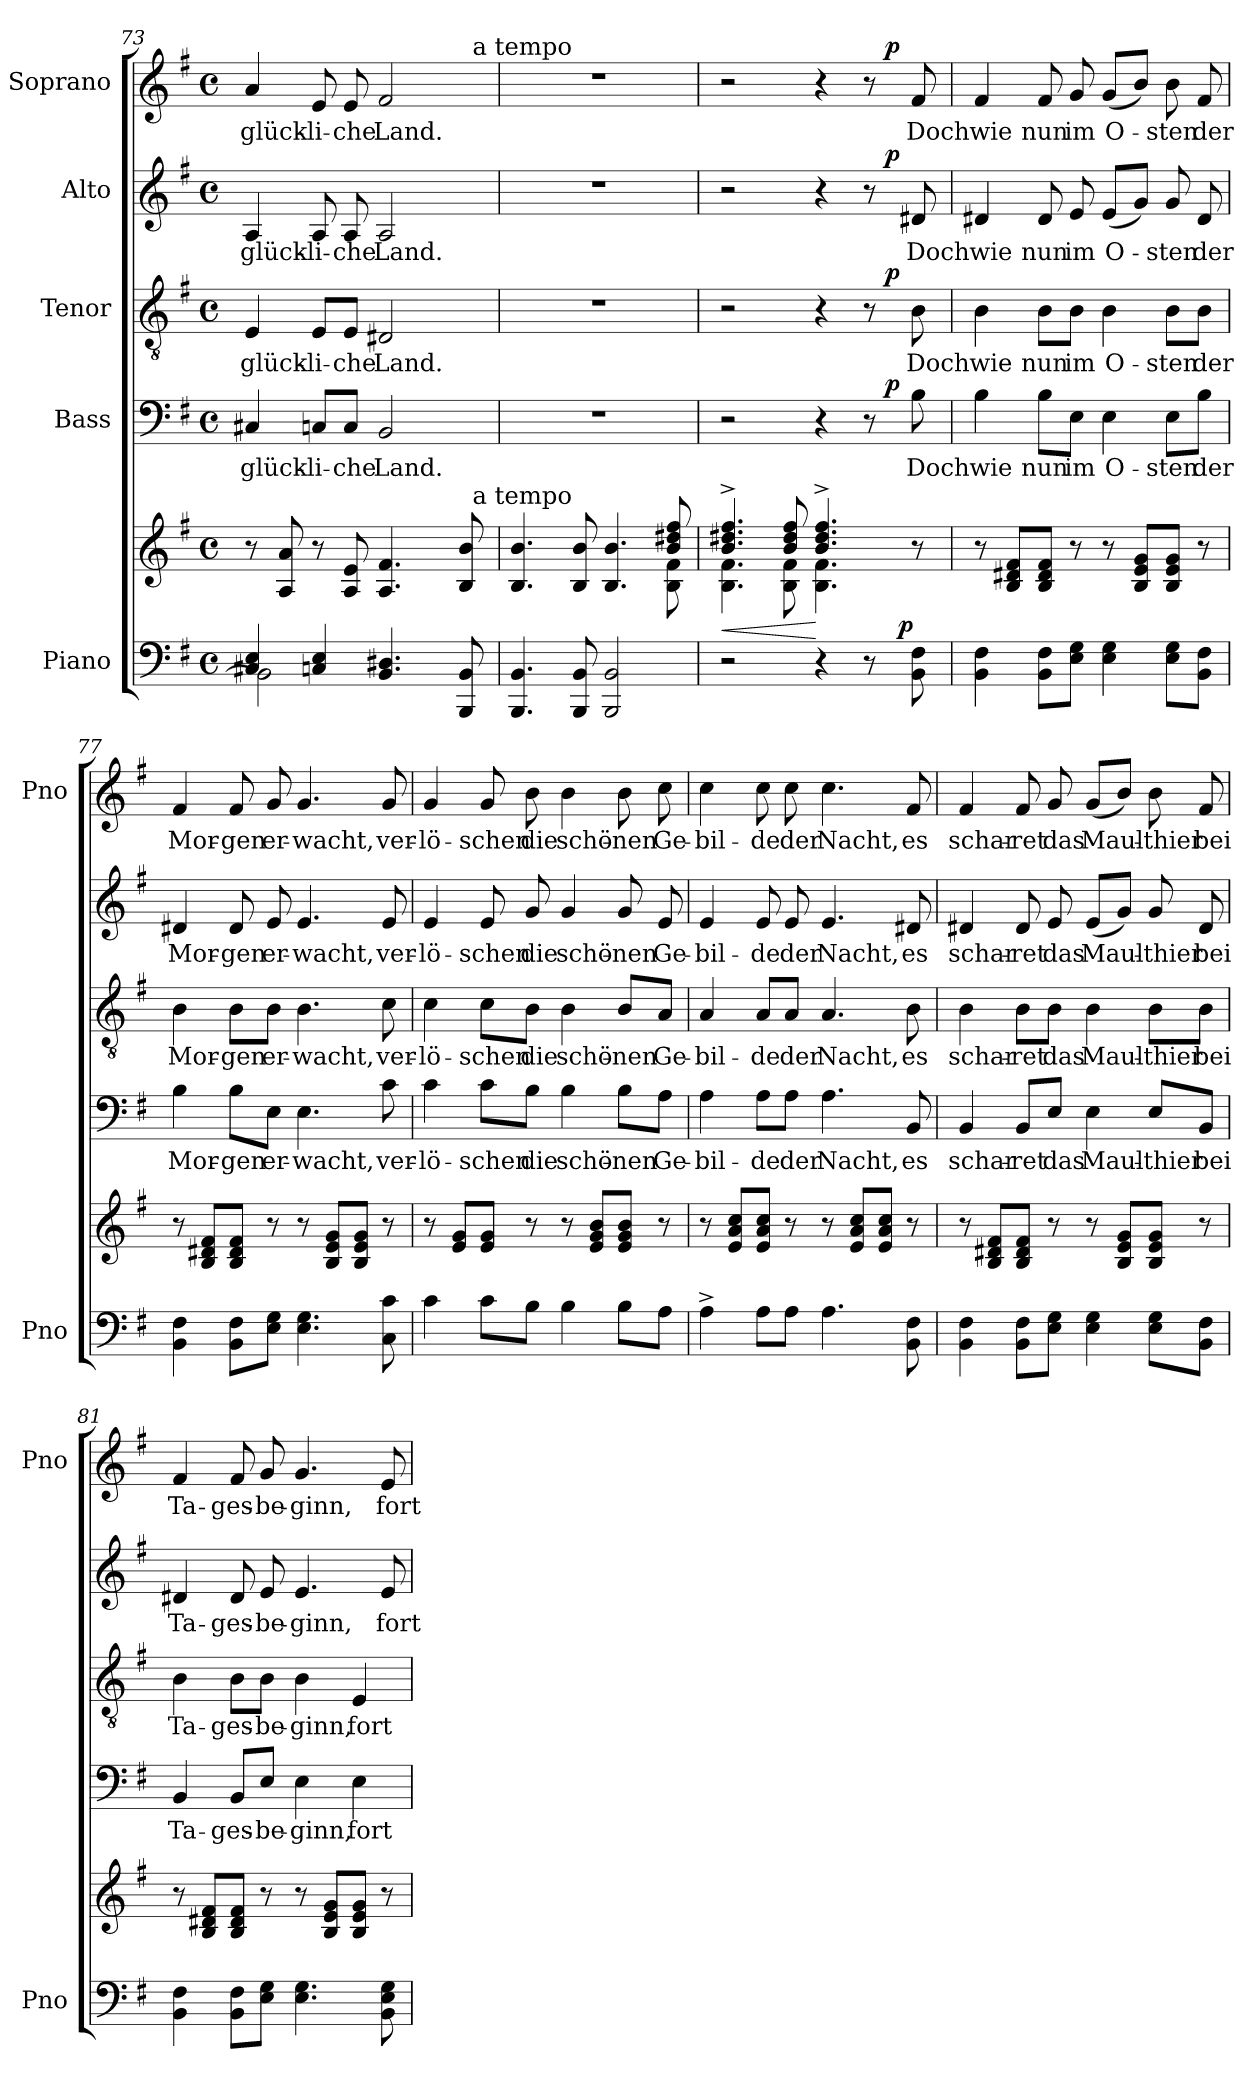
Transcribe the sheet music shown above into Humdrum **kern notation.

**kern	**kern	**dynam	**kern	**text	**dynam	**kern	**text	**dynam	**kern	**text	**dynam	**kern	**text	**dynam
*part5	*part5	*part5	*part4	*part4	*part4	*part3	*part3	*part3	*part2	*part2	*part2	*part1	*part1	*part1
*staff6	*staff5	*staff5/6	*staff4	*staff4	*staff4	*staff3	*staff3	*staff3	*staff2	*staff2	*staff2	*staff1	*staff1	*staff1
*I"Piano	*	*	*I"Bass	*	*	*I"Tenor	*	*	*I"Alto	*	*	*I"Soprano	*	*
*I'Pno	*	*	*	*	*	*	*	*	*	*	*	*I'Pno	*	*
*clefF4	*clefG2	*	*clefF4	*	*	*clefGv2	*	*	*clefG2	*	*	*clefG2	*	*
*k[f#]	*k[f#]	*	*k[f#]	*	*	*k[f#]	*	*	*k[f#]	*	*	*k[f#]	*	*
*e:	*e:	*	*e:	*	*	*e:	*	*	*e:	*	*	*e:	*	*
*M4/4	*M4/4	*	*M4/4	*	*	*M4/4	*	*	*M4/4	*	*	*M4/4	*	*
*met(c)	*met(c)	*	*met(c)	*	*	*met(c)	*	*	*met(c)	*	*	*met(c)	*	*
=73	=73	=73	=73	=73	=73	=73	=73	=73	=73	=73	=73	=73	=73	=73
*^	*^	*	*	*	*	*	*	*	*	*	*	*^	*	*
4C#X/ 4E/	2BB\]	8r	2ryy	.	4C#X/	glück-	.	4E/	glück-	.	4A/	glück-	.	4a/	2ryy	glück-	.
.	.	8A/ 8a/	.	.	.	.	.	.	.	.	.	.	.	.	.	.	.
4Cn/ 4E/	.	8r	.	.	8Cn/L	-li-	.	8E/L	-li-	.	8A/	-li-	.	8e/	.	-li-	.
.	.	8A/ 8e/	.	.	8C/J	-che	.	8E/J	-che	.	8A/	-che	.	8e/	.	-che	.
4.BB/ 4.D#X/	2ryy	4.A/ 4.f#/	4ryy	.	2BB/	Land.	.	2D#X/	Land.	.	2A/	Land.	.	2f#/	4ryy	Land.	.
.	.	.	8ryy	.	.	.	.	.	.	.	.	.	.	.	8ryy	.	.
8BBB/ 8BB/	.	8B/ 8b/	32ryy	.	.	.	.	.	.	.	.	.	.	.	32ryy	.	.
!	!	!	!	!	!	!	!	!	!	!	!	!	!	!	!LO:TX:a:t=a tempo	!	!
!	!	!	!LO:TX:a:t=a tempo	!	!	!	!	!	!	!	!	!	!	!	!	!	!
.	.	.	16.ryy	.	.	.	.	.	.	.	.	.	.	.	16.ryy	.	.
*v	*v	*	*	*	*	*	*	*	*	*	*	*	*	*v	*v	*	*
=74	=74	=74	=74	=74	=74	=74	=74	=74	=74	=74	=74	=74	=74	=74	=74
4.BBB/ 4.BB/	4.B/ 4.b/	2..ryy	.	1r	.	.	1r	.	.	1r	.	.	1r	.	.
8BBB/ 8BB/	8B/ 8b/	.	.	.	.	.	.	.	.	.	.	.	.	.	.
2BBB/ 2BB/	4.B/ 4.b/	.	.	.	.	.	.	.	.	.	.	.	.	.	.
.	8b/ 8dd#X/ 8ff#/	8B\ 8f#\	.	.	.	.	.	.	.	.	.	.	.	.	.
=75	=75	=75	=75	=75	=75	=75	=75	=75	=75	=75	=75	=75	=75	=75	=75
!	!	!	!LO:HP:b	!	!	!	!	!	!	!	!	!	!	!	!
*^	*	*	*	*^	*	*	*^	*	*	*^	*	*	*^	*	*
2r	2ryy	4.b/^> 4.dd#X/^> 4.ff#/^>	4.B\ 4.f#\	<	2r	2ryy	.	.	2r	2ryy	.	.	2r	2ryy	.	.	2r	2ryy	.	.
.	.	8b/ 8dd#/ 8ff#/	8B\ 8f#\	.	.	.	.	.	.	.	.	.	.	.	.	.	.	.	.	.
4r	4ryy	4.b/^> 4.dd#/^> 4.ff#/^>	4.B\ 4.f#\	[	4r	4ryy	.	.	4r	4ryy	.	.	4r	4ryy	.	.	4r	4ryy	.	.
8r	16.ryy	.	.	.	8r	16ryy	.	.	8r	16ryy	.	.	8r	16ryy	.	.	8r	16ryy	.	.
!	!	!	!	!	!	!	!	!LO:DY:a	!	!	!	!LO:DY:a	!	!	!	!LO:DY:a	!	!	!	!LO:DY:a
.	.	.	.	.	.	8.ryy	.	p	.	8.ryy	.	p	.	8.ryy	.	p	.	8.ryy	.	p
!	!	!	!	!LO:DY:a=2	!	!	!	!	!	!	!	!	!	!	!	!	!	!	!	!
.	8ryy	.	.	p	.	.	.	.	.	.	.	.	.	.	.	.	.	.	.	.
8BB\ 8F#\	.	8r	8ryy	.	8B\	.	Doch	.	8B\	.	Doch	.	8d#X/	.	Doch	.	8f#/	.	Doch	.
.	32ryy	.	.	.	.	.	.	.	.	.	.	.	.	.	.	.	.	.	.	.
*v	*v	*	*	*	*v	*v	*	*	*v	*v	*	*	*v	*v	*	*	*v	*v	*	*
*	*v	*v	*	*	*	*	*	*	*	*	*	*	*	*	*
=76	=76	=76	=76	=76	=76	=76	=76	=76	=76	=76	=76	=76	=76	=76
4BB\ 4F#\	8r	.	4B\	wie	.	4B\	wie	.	4d#X/	wie	.	4f#/	wie	.
.	8B/ 8d#X/ 8f#/L	.	.	.	.	.	.	.	.	.	.	.	.	.
8BB\ 8F#\L	8B/ 8d#/ 8f#/J	.	8B\L	nun	.	8B\L	nun	.	8d#/	nun	.	8f#/	nun	.
8E\ 8G\J	8r	.	8E\J	im	.	8B\J	im	.	8e/	im	.	8g/	im	.
4E\ 4G\	8r	.	4E\	O-	.	4B\	O-	.	(8e/L	O-	.	(8g/L	O-	.
.	8B/ 8e/ 8g/L	.	.	.	.	.	.	.	8g/J)	.	.	8b/J)	.	.
8E\ 8G\L	8B/ 8e/ 8g/J	.	8E\L	-sten	.	8B\L	-sten	.	8g/	-sten	.	8b\	-sten	.
8BB\ 8F#\J	8r	.	8B\J	der	.	8B\J	der	.	8d#/	der	.	8f#/	der	.
!!LO:LB:g=z
=77	=77	=77	=77	=77	=77	=77	=77	=77	=77	=77	=77	=77	=77	=77
4BB\ 4F#\	8r	.	4B\	Mor-	.	4B\	Mor-	.	4d#X/	Mor-	.	4f#/	Mor-	.
.	8B/ 8d#X/ 8f#/L	.	.	.	.	.	.	.	.	.	.	.	.	.
8BB\ 8F#\L	8B/ 8d#/ 8f#/J	.	8B\L	-gen	.	8B\L	-gen	.	8d#/	-gen	.	8f#/	-gen	.
8E\ 8G\J	8r	.	8E\J	er-	.	8B\J	er-	.	8e/	er-	.	8g/	er-	.
4.E\ 4.G\	8r	.	4.E\	-wacht,	.	4.B\	-wacht,	.	4.e/	-wacht,	.	4.g/	-wacht,	.
.	8B/ 8e/ 8g/L	.	.	.	.	.	.	.	.	.	.	.	.	.
.	8B/ 8e/ 8g/J	.	.	.	.	.	.	.	.	.	.	.	.	.
8C\ 8c\	8r	.	8c\	ver-	.	8c\	ver-	.	8e/	ver-	.	8g/	ver-	.
=78	=78	=78	=78	=78	=78	=78	=78	=78	=78	=78	=78	=78	=78	=78
4c\	8r	.	4c\	-lö-	.	4c\	-lö-	.	4e/	-lö-	.	4g/	-lö-	.
.	8e/ 8g/L	.	.	.	.	.	.	.	.	.	.	.	.	.
8c\L	8e/ 8g/J	.	8c\L	-schen	.	8c\L	-schen	.	8e/	-schen	.	8g/	-schen	.
8B\J	8r	.	8B\J	die	.	8B\J	die	.	8g/	die	.	8b\	die	.
4B\	8r	.	4B\	schö-	.	4B\	schö-	.	4g/	schö-	.	4b\	schö-	.
.	8e/ 8g/ 8b/L	.	.	.	.	.	.	.	.	.	.	.	.	.
8B\L	8e/ 8g/ 8b/J	.	8B\L	-nen	.	8B/L	-nen	.	8g/	-nen	.	8b\	-nen	.
8A\J	8r	.	8A\J	Ge-	.	8A/J	Ge-	.	8e/	Ge-	.	8cc\	Ge-	.
=79	=79	=79	=79	=79	=79	=79	=79	=79	=79	=79	=79	=79	=79	=79
4A^>\	8r	.	4A\	-bil-	.	4A/	-bil-	.	4e/	-bil-	.	4cc\	-bil-	.
.	8e/ 8a/ 8cc/L	.	.	.	.	.	.	.	.	.	.	.	.	.
8A\L	8e/ 8a/ 8cc/J	.	8A\L	-de	.	8A/L	-de	.	8e/	-de	.	8cc\	-de	.
8A\J	8r	.	8A\J	der	.	8A/J	der	.	8e/	der	.	8cc\	der	.
4.A\	8r	.	4.A\	Nacht,	.	4.A/	Nacht,	.	4.e/	Nacht,	.	4.cc\	Nacht,	.
.	8e/ 8a/ 8cc/L	.	.	.	.	.	.	.	.	.	.	.	.	.
.	8e/ 8a/ 8cc/J	.	.	.	.	.	.	.	.	.	.	.	.	.
8BB\ 8F#\	8r	.	8BB/	es	.	8B\	es	.	8d#X/	es	.	8f#/	es	.
=80	=80	=80	=80	=80	=80	=80	=80	=80	=80	=80	=80	=80	=80	=80
4BB\ 4F#\	8r	.	4BB/	schar-	.	4B\	schar-	.	4d#X/	schar-	.	4f#/	schar-	.
.	8B/ 8d#X/ 8f#/L	.	.	.	.	.	.	.	.	.	.	.	.	.
8BB\ 8F#\L	8B/ 8d#/ 8f#/J	.	8BB/L	-ret	.	8B\L	-ret	.	8d#/	-ret	.	8f#/	-ret	.
8E\ 8G\J	8r	.	8E/J	das	.	8B\J	das	.	8e/	das	.	8g/	das	.
4E\ 4G\	8r	.	4E\	Maul-	.	4B\	Maul-	.	(8e/L	Maul-	.	(8g/L	Maul-	.
.	8B/ 8e/ 8g/L	.	.	.	.	.	.	.	8g/J)	.	.	8b/J)	.	.
8E\ 8G\L	8B/ 8e/ 8g/J	.	8E/L	-thier	.	8B\L	-thier	.	8g/	-thier	.	8b\	-thier	.
8BB\ 8F#\J	8r	.	8BB/J	bei	.	8B\J	bei	.	8d#/	bei	.	8f#/	bei	.
!!LO:PB:g=z
=81	=81	=81	=81	=81	=81	=81	=81	=81	=81	=81	=81	=81	=81	=81
4BB\ 4F#\	8r	.	4BB/	Ta-	.	4B\	Ta-	.	4d#X/	Ta-	.	4f#/	Ta-	.
.	8B/ 8d#X/ 8f#/L	.	.	.	.	.	.	.	.	.	.	.	.	.
8BB\ 8F#\L	8B/ 8d#/ 8f#/J	.	8BB/L	-ges-	.	8B\L	-ges-	.	8d#/	-ges-	.	8f#/	-ges-	.
8E\ 8G\J	8r	.	8E/J	-be-	.	8B\J	-be-	.	8e/	-be-	.	8g/	-be-	.
4.E\ 4.G\	8r	.	4E\	-ginn,	.	4B\	-ginn,	.	4.e/	-ginn,	.	4.g/	-ginn,	.
.	8B/ 8e/ 8g/L	.	.	.	.	.	.	.	.	.	.	.	.	.
.	8B/ 8e/ 8g/J	.	4E\	fort	.	4E/	fort	.	.	.	.	.	.	.
8BB\ 8E\ 8G\	8r	.	.	.	.	.	.	.	8e/	fort	.	8e/	fort	.
=	=	=	=	=	=	=	=	=	=	=	=	=	=	=
*-	*-	*-	*-	*-	*-	*-	*-	*-	*-	*-	*-	*-	*-	*-
